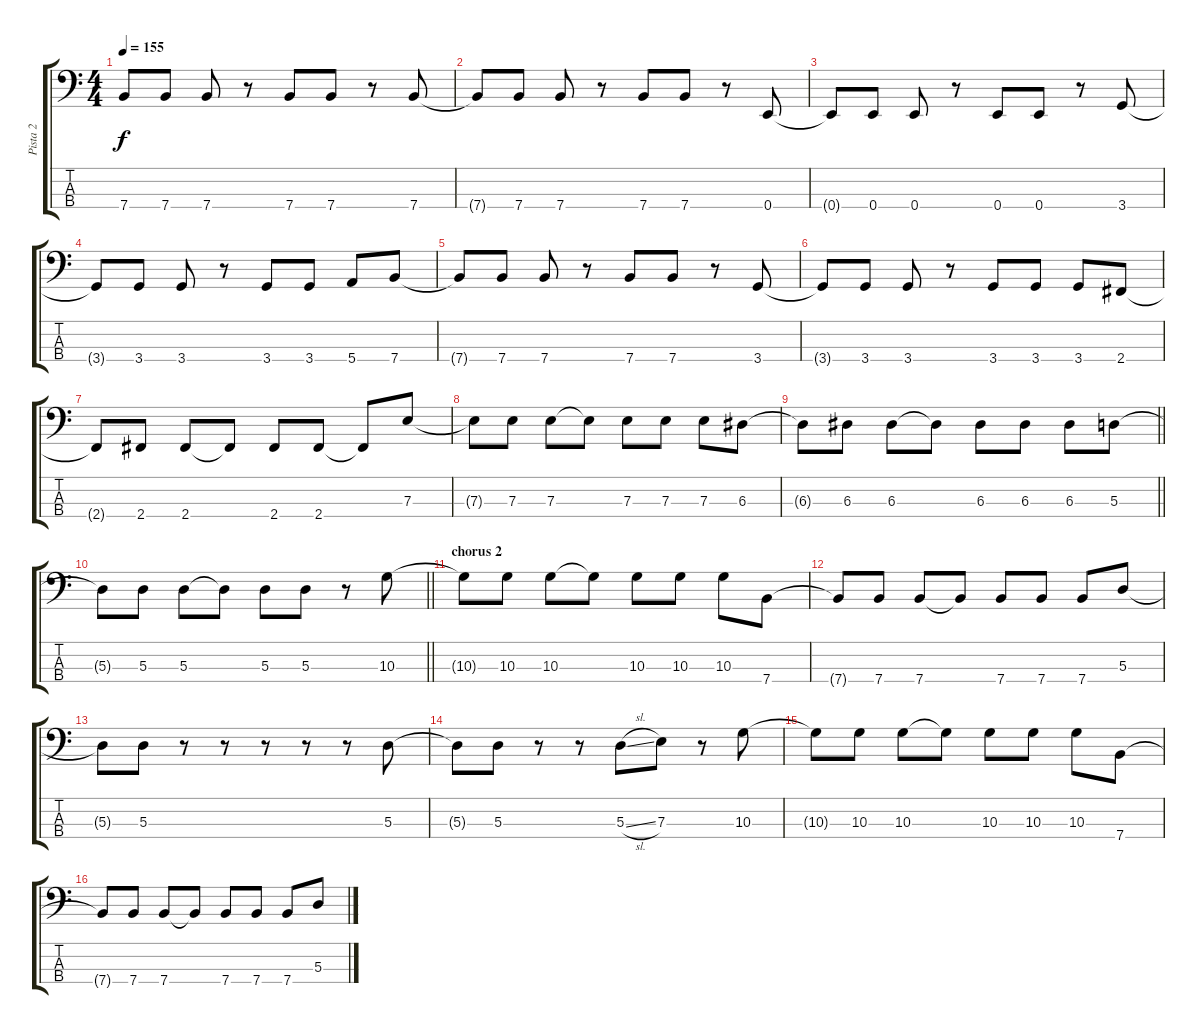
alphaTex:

\track ("Pista 2" "Pista 2") {instrument electricbassfinger}
\staff {score tabs}
\tuning (G2 D2 A1 E1) {hide}
\ts (4 4)
\tempo 155
\clef f4
\ks c
7.4{t}.8{dy f} 7.4.8 7.4.8 r.8 7.4.8 7.4.8 r.8 7.4.8 |
7.4{t}.8 7.4.8 7.4.8 r.8 7.4.8 7.4.8 r.8 0.4.8 |
0.4{t}.8 0.4.8 0.4.8 r.8 0.4.8 0.4.8 r.8 3.4.8 |
3.4{t}.8 3.4.8 3.4.8 r.8 3.4.8 3.4.8 5.4.8 7.4.8 |
7.4{t}.8 7.4.8 7.4.8 r.8 7.4.8 7.4.8 r.8 3.4.8 |
3.4{t}.8 3.4.8 3.4.8 r.8 3.4.8 3.4.8 3.4.8 2.4.8 |
2.4{t}.8 2.4.8 2.4.8 2.4{t}.8 2.4.8 2.4.8 2.4{t}.8 7.3.8 |
7.3{t}.8 7.3.8 7.3.8 7.3{t}.8 7.3.8 7.3.8 7.3.8 6.3.8 |
\barLineRight lightlight
6.3{t}.8 6.3.8 6.3.8 6.3{t}.8 6.3.8 6.3.8 6.3.8 5.3.8 |
\barLineRight lightlight
5.3{t}.8 5.3.8 5.3.8 5.3{t}.8 5.3.8 5.3.8 r.8 10.3.8 |
\section ("" "chorus 2")
10.3{t}.8 10.3.8 10.3.8 10.3{t}.8 10.3.8 10.3.8 10.3.8 7.4.8 |
7.4{t}.8 7.4.8 7.4.8 7.4{t}.8 7.4.8 7.4.8 7.4.8 5.3.8 |
5.3{t}.8 5.3.8 r.8 r.8 r.8 r.8 r.8 5.3.8 |
5.3{t}.8 5.3.8 r.8 r.8 5.3{sl}.8 7.3.8 r.8 10.3.8 |
10.3{t}.8 10.3.8 10.3.8 10.3{t}.8 10.3.8 10.3.8 10.3.8 7.4.8 |
7.4{t}.8 7.4.8 7.4.8 7.4{t}.8 7.4.8 7.4.8 7.4.8 5.3.8
